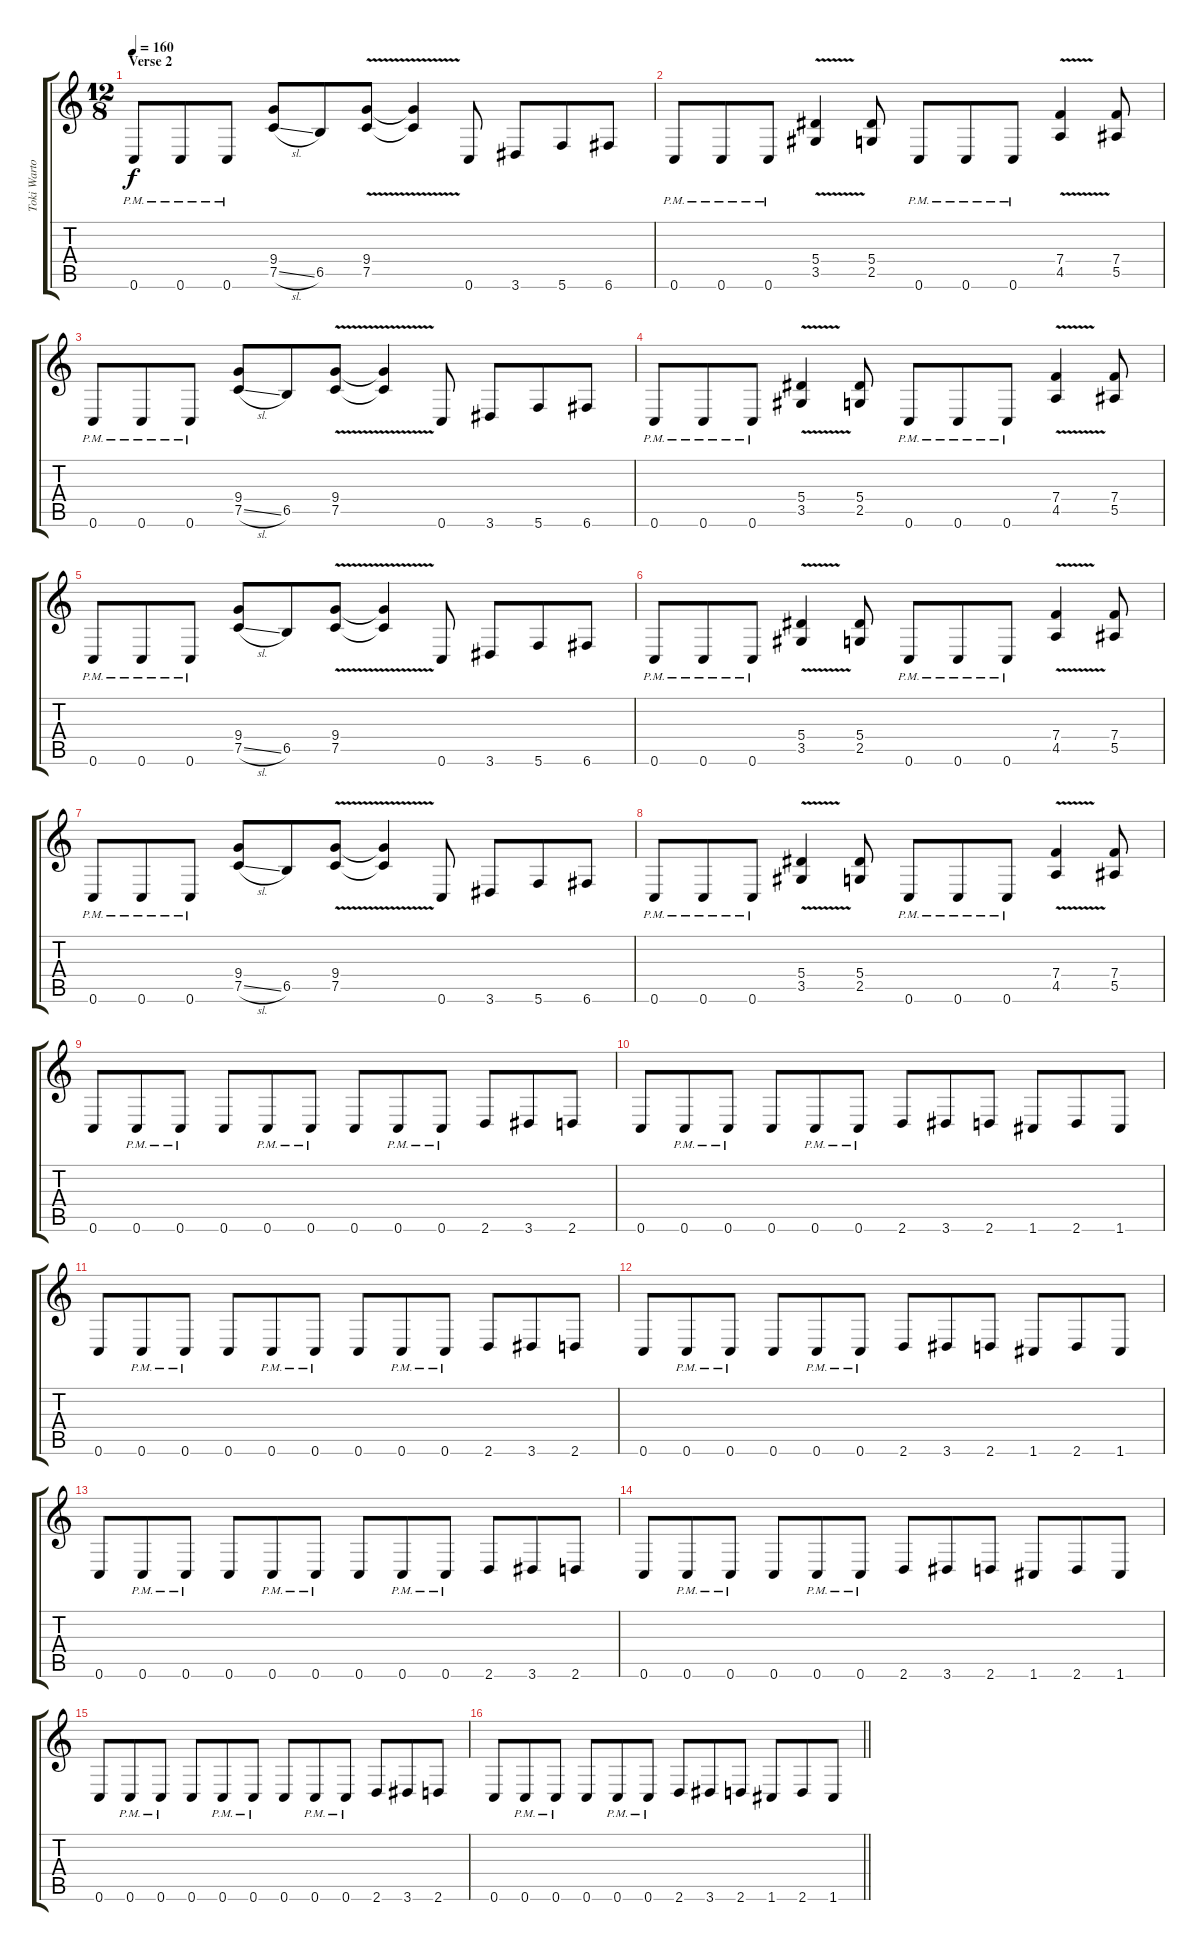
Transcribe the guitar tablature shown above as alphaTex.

\track ("Toki Wartooth (Lead Guitar 2)" "Toki Warto") {instrument distortionguitar}
\staff {score tabs}
\tuning (C4 G3 Eb3 Bb2 F2 C2) {hide}
\ts (12 8)
\section ("" "Verse 2")
\tempo 160
\clef g2
\ks c
0.6{pm}.8{dy f} 0.6{pm}.8 0.6{pm}.8 (9.4 7.5{sl}).8 6.5.8 (9.4{v} 7.5{v}).8 (9.4{t} 7.5{t}).4 0.6.8 3.6.8 5.6.8 6.6.8 |
0.6{pm}.8 0.6{pm}.8 0.6{pm}.8 (5.4{v} 3.5{v}).4 (5.4 2.5).8 0.6{pm}.8 0.6{pm}.8 0.6{pm}.8 (7.4{v} 4.5{v}).4 (7.4 5.5).8 |
0.6{pm}.8 0.6{pm}.8 0.6{pm}.8 (9.4 7.5{sl}).8 6.5.8 (9.4{v} 7.5{v}).8 (9.4{t} 7.5{t}).4 0.6.8 3.6.8 5.6.8 6.6.8 |
0.6{pm}.8 0.6{pm}.8 0.6{pm}.8 (5.4{v} 3.5{v}).4 (5.4 2.5).8 0.6{pm}.8 0.6{pm}.8 0.6{pm}.8 (7.4{v} 4.5{v}).4 (7.4 5.5).8 |
0.6{pm}.8 0.6{pm}.8 0.6{pm}.8 (9.4 7.5{sl}).8 6.5.8 (9.4{v} 7.5{v}).8 (9.4{t} 7.5{t}).4 0.6.8 3.6.8 5.6.8 6.6.8 |
0.6{pm}.8 0.6{pm}.8 0.6{pm}.8 (5.4{v} 3.5{v}).4 (5.4 2.5).8 0.6{pm}.8 0.6{pm}.8 0.6{pm}.8 (7.4{v} 4.5{v}).4 (7.4 5.5).8 |
0.6{pm}.8 0.6{pm}.8 0.6{pm}.8 (9.4 7.5{sl}).8 6.5.8 (9.4{v} 7.5{v}).8 (9.4{t} 7.5{t}).4 0.6.8 3.6.8 5.6.8 6.6.8 |
0.6{pm}.8 0.6{pm}.8 0.6{pm}.8 (5.4{v} 3.5{v}).4 (5.4 2.5).8 0.6{pm}.8 0.6{pm}.8 0.6{pm}.8 (7.4{v} 4.5{v}).4 (7.4 5.5).8 |
0.6.8 0.6{pm}.8 0.6{pm}.8 0.6.8 0.6{pm}.8 0.6{pm}.8 0.6.8 0.6{pm}.8 0.6{pm}.8 2.6.8 3.6.8 2.6.8 |
0.6.8 0.6{pm}.8 0.6{pm}.8 0.6.8 0.6{pm}.8 0.6{pm}.8 2.6.8 3.6.8 2.6.8 1.6.8 2.6.8 1.6.8 |
0.6.8 0.6{pm}.8 0.6{pm}.8 0.6.8 0.6{pm}.8 0.6{pm}.8 0.6.8 0.6{pm}.8 0.6{pm}.8 2.6.8 3.6.8 2.6.8 |
0.6.8 0.6{pm}.8 0.6{pm}.8 0.6.8 0.6{pm}.8 0.6{pm}.8 2.6.8 3.6.8 2.6.8 1.6.8 2.6.8 1.6.8 |
0.6.8 0.6{pm}.8 0.6{pm}.8 0.6.8 0.6{pm}.8 0.6{pm}.8 0.6.8 0.6{pm}.8 0.6{pm}.8 2.6.8 3.6.8 2.6.8 |
0.6.8 0.6{pm}.8 0.6{pm}.8 0.6.8 0.6{pm}.8 0.6{pm}.8 2.6.8 3.6.8 2.6.8 1.6.8 2.6.8 1.6.8 |
0.6.8 0.6{pm}.8 0.6{pm}.8 0.6.8 0.6{pm}.8 0.6{pm}.8 0.6.8 0.6{pm}.8 0.6{pm}.8 2.6.8 3.6.8 2.6.8 |
\barLineRight lightlight
0.6.8 0.6{pm}.8 0.6{pm}.8 0.6.8 0.6{pm}.8 0.6{pm}.8 2.6.8 3.6.8 2.6.8 1.6.8 2.6.8 1.6.8
